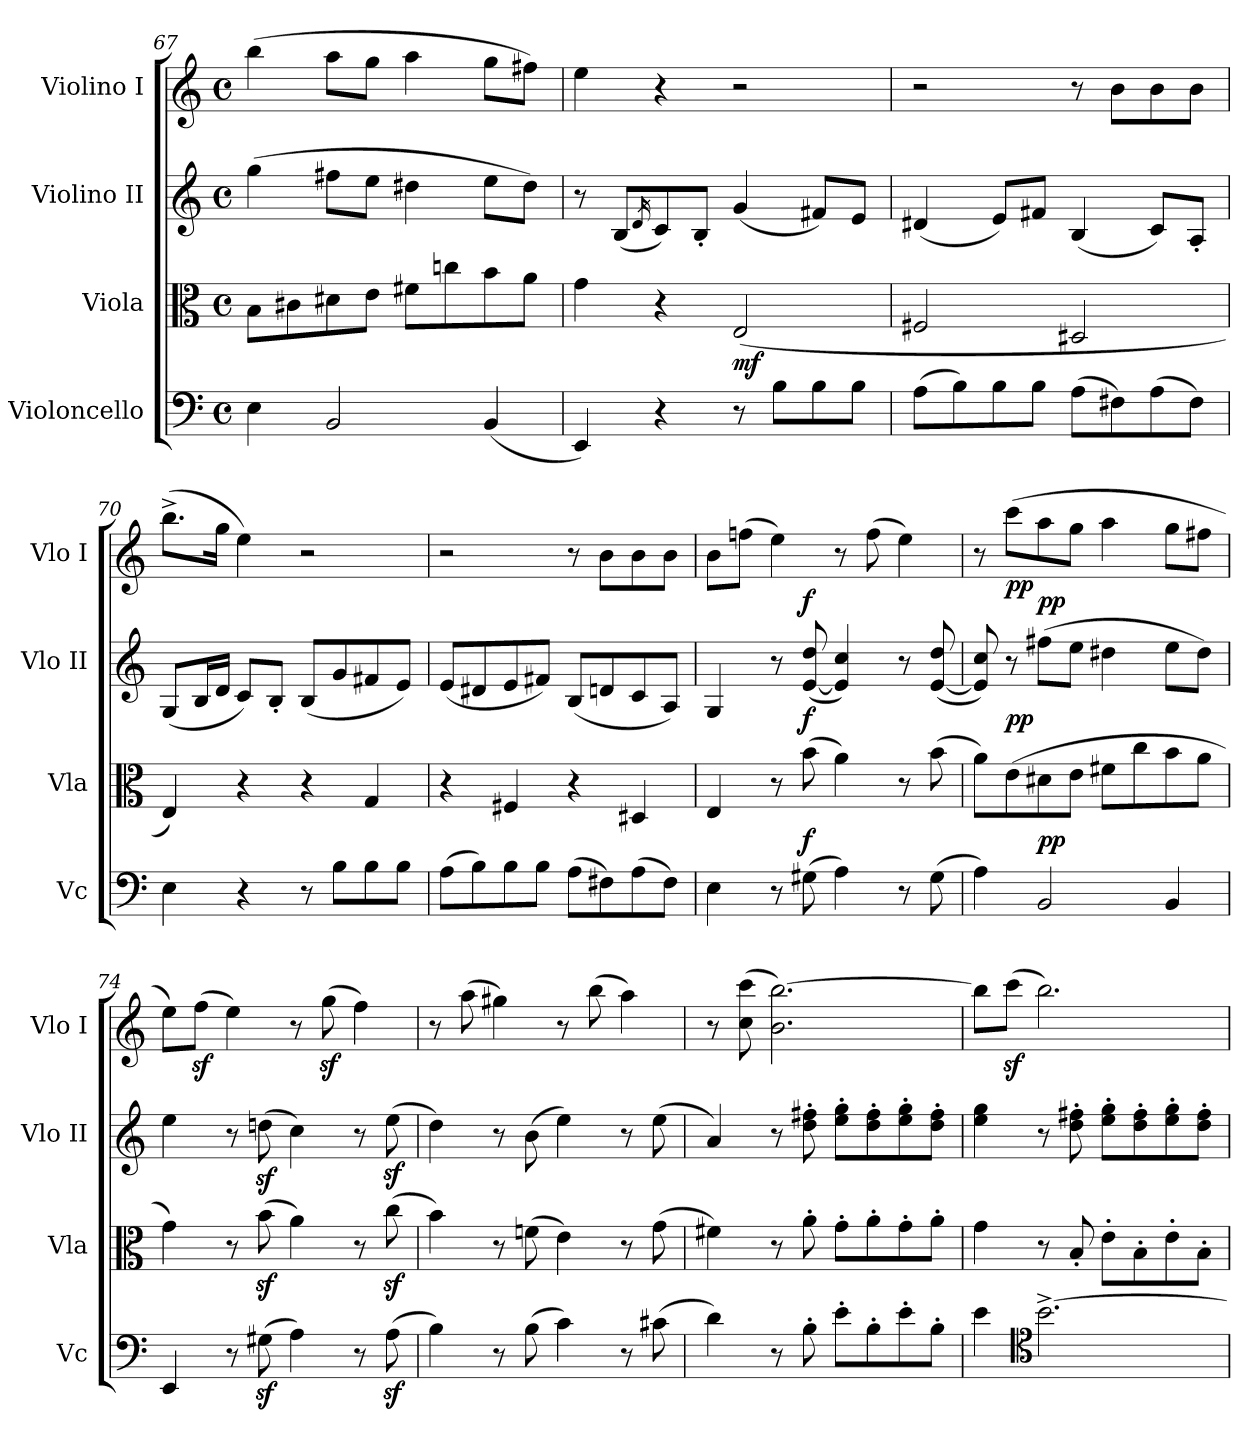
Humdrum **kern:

**kern	**dynam	**kern	**dynam	**kern	**dynam	**kern	**dynam
*part4	*part4	*part3	*part3	*part2	*part2	*part1	*part1
*staff4	*staff4	*staff3	*staff3	*staff2	*staff2	*staff1	*staff1
*I"Violoncello	*	*I"Viola	*	*I"Violino II	*	*I"Violino I	*
*I'Vc	*	*I'Vla	*	*I'Vlo II	*	*I'Vlo I	*
*clefF4	*	*clefC3	*	*clefG2	*	*clefG2	*
*k[]	*	*k[]	*	*k[]	*	*k[]	*
*M4/4	*	*M4/4	*	*M4/4	*	*M4/4	*
*met(c)	*	*met(c)	*	*met(c)	*	*met(c)	*
=67	=67	=67	=67	=67	=67	=67	=67
4E\	.	8B\L	.	(4gg\	.	(4bb\	.
.	.	8c#X\	.	.	.	.	.
2BB/	.	8d#X\	.	8ff#X\L	.	8aa\L	.
.	.	8e\J	.	8ee\J	.	8gg\J	.
.	.	8f#X\L	.	4dd#X\	.	4aa\	.
.	.	8ccn\	.	.	.	.	.
(4BB/	.	8b\	.	8ee\L	.	8gg\L	.
.	.	8a\J	.	8dd#\J)	.	8ff#X\J)	.
=68	=68	=68	=68	=68	=68	=68	=68
4EE/)	.	4g\	.	8r	.	4ee\	.
.	.	.	.	(8B/L	.	.	.
.	.	.	.	16qd/	.	.	.
4r	.	4r	.	8c/)	.	4r	.
.	.	.	.	8B'/J	.	.	.
!	!	!	!LO:DY:b	!	!	!	!
8r	.	(2E/	mf	(4g/	.	2r	.
8B\L	.	.	.	.	.	.	.
8B\	.	.	.	8f#X/L)	.	.	.
8B\J	.	.	.	8e/J	.	.	.
=69	=69	=69	=69	=69	=69	=69	=69
(8A\L	.	2F#X/	.	(4d#X/	.	2r	.
8B\)	.	.	.	.	.	.	.
8B\	.	.	.	8e/L)	.	.	.
8B\J	.	.	.	8f#X/J	.	.	.
(8A\L	.	2D#X/	.	(4B/	.	8r	.
8F#X\)	.	.	.	.	.	8b\L	.
(8A\	.	.	.	8c/L)	.	8b\	.
8F#\J)	.	.	.	8A'/J	.	8b\J	.
=70	=70	=70	=70	=70	=70	=70	=70
4E\	.	4E/)	.	(8G/L	.	(8.bb^\L	.
.	.	.	.	16B/L	.	.	.
.	.	.	.	16d/JJ	.	16gg\Jk	.
4r	.	4r	.	8c/L)	.	4ee\)	.
.	.	.	.	8B'/J	.	.	.
8r	.	4r	.	(8B/L	.	2r	.
8B\L	.	.	.	8g/	.	.	.
8B\	.	4G/	.	8f#X/	.	.	.
8B\J	.	.	.	8e/J)	.	.	.
=71	=71	=71	=71	=71	=71	=71	=71
(8A\L	.	4r	.	(8e/L	.	2r	.
8B\)	.	.	.	8d#X/	.	.	.
8B\	.	4F#X/	.	8e/	.	.	.
8B\J	.	.	.	8f#X/J)	.	.	.
(8A\L	.	4r	.	(8B/L	.	8r	.
8F#X\)	.	.	.	8dn/	.	8b\L	.
(8A\	.	4D#X/	.	8c/	.	8b\	.
8F#\J)	.	.	.	8A/J)	.	8b\J	.
!!LO:PB:g=z
=72	=72	=72	=72	=72	=72	=72	=72
4E\	.	4E/	.	4G/	.	8b\L	.
.	.	.	.	.	.	(8ffn\J	.
8r	.	8r	.	8r	.	4ee\)	.
!	!LO:DY:a	!	!LO:DY:a	!	!LO:DY:a	!	!
(8G#X\	f	(8b\	f	([8e/ 8dd/	f	.	.
4A\)	.	4a\)	.	4e/] 4cc/)	.	8r	.
.	.	.	.	.	.	(8ff\	.
8r	.	8r	.	8r	.	4ee\)	.
(8G#\	.	(8b\	.	([8e/ 8dd/	.	.	.
=73	=73	=73	=73	=73	=73	=73	=73
4A\)	.	8a\L)	.	8e/] 8cc/)	.	8r	.
!	!	!	!LO:DY:a	!	!	!	!LO:DY:b
.	.	(8e\	pp	8r	.	(8ccc\L	pp
!	!LO:DY:a	!	!	!	!LO:DY:a	!	!
2BB/	pp	8d#X\	.	(8ff#X\L	pp	8aa\	.
.	.	8e\J	.	8ee\J	.	8gg\J	.
.	.	8f#X\L	.	4dd#X\	.	4aa\	.
.	.	8cc\	.	.	.	.	.
4BB/	.	8b\	.	8ee\L	.	8gg\L	.
.	.	8a\J	.	8dd#\J)	.	8ff#X\J	.
=74	=74	=74	=74	=74	=74	=74	=74
4EE/	.	4g\)	.	4ee\	.	8ee\L)	.
.	.	.	.	.	.	(8ffz>\J	.
8r	.	8r	.	8r	.	4ee\)	.
(8G#Xz>\	.	(8bz>\	.	(8ddnz>\	.	.	.
4A\)	.	4a\)	.	4cc\)	.	8r	.
.	.	.	.	.	.	(8ggz>\	.
8r	.	8r	.	8r	.	4ff\)	.
(8Az>\	.	(8ccz>\	.	(8eez>\	.	.	.
=75	=75	=75	=75	=75	=75	=75	=75
4B\)	.	4b\)	.	4dd\)	.	8r	.
.	.	.	.	.	.	(8aa\	.
8r	.	8r	.	8r	.	4gg#X\)	.
(8B\	.	(8fn\	.	(8b\	.	.	.
4c\)	.	4e\)	.	4ee\)	.	8r	.
.	.	.	.	.	.	(8bb\	.
8r	.	8r	.	8r	.	4aa\)	.
(8c#X\	.	(8g\	.	(8ee\	.	.	.
=76	=76	=76	=76	=76	=76	=76	=76
4d\)	.	4f#X\)	.	4a/)	.	8r	.
.	.	.	.	.	.	(8cc\ 8ccc\	.
8r	.	8r	.	8r	.	2.b\ [2.bb\)	.
8B'\	.	8a'\	.	8dd\' 8ff#X\'	.	.	.
8e'\L	.	8g'\L	.	8ee\' 8gg\'L	.	.	.
8B'\	.	8a'\	.	8dd\' 8ff#\'	.	.	.
8e'\	.	8g'\	.	8ee\' 8gg\'	.	.	.
8B'\J	.	8a'\J	.	8dd\' 8ff#\'J	.	.	.
=77	=77	=77	=77	=77	=77	=77	=77
4e\	.	4g\	.	4ee\ 4gg\	.	8bb\L]	.
.	.	.	.	.	.	(8cccz<\J	.
*clefC4	*	*	*	*	*	*	*
[2.b^\	.	8r	.	8r	.	2.bb\)	.
.	.	8B'/	.	8dd\' 8ff#X\'	.	.	.
.	.	8e'\L	.	8ee\' 8gg\'L	.	.	.
.	.	8B'\	.	8dd\' 8ff#\'	.	.	.
.	.	8e'\	.	8ee\' 8gg\'	.	.	.
.	.	8B'\J	.	8dd\' 8ff#\'J	.	.	.
=	=	=	=	=	=	=	=
*-	*-	*-	*-	*-	*-	*-	*-
